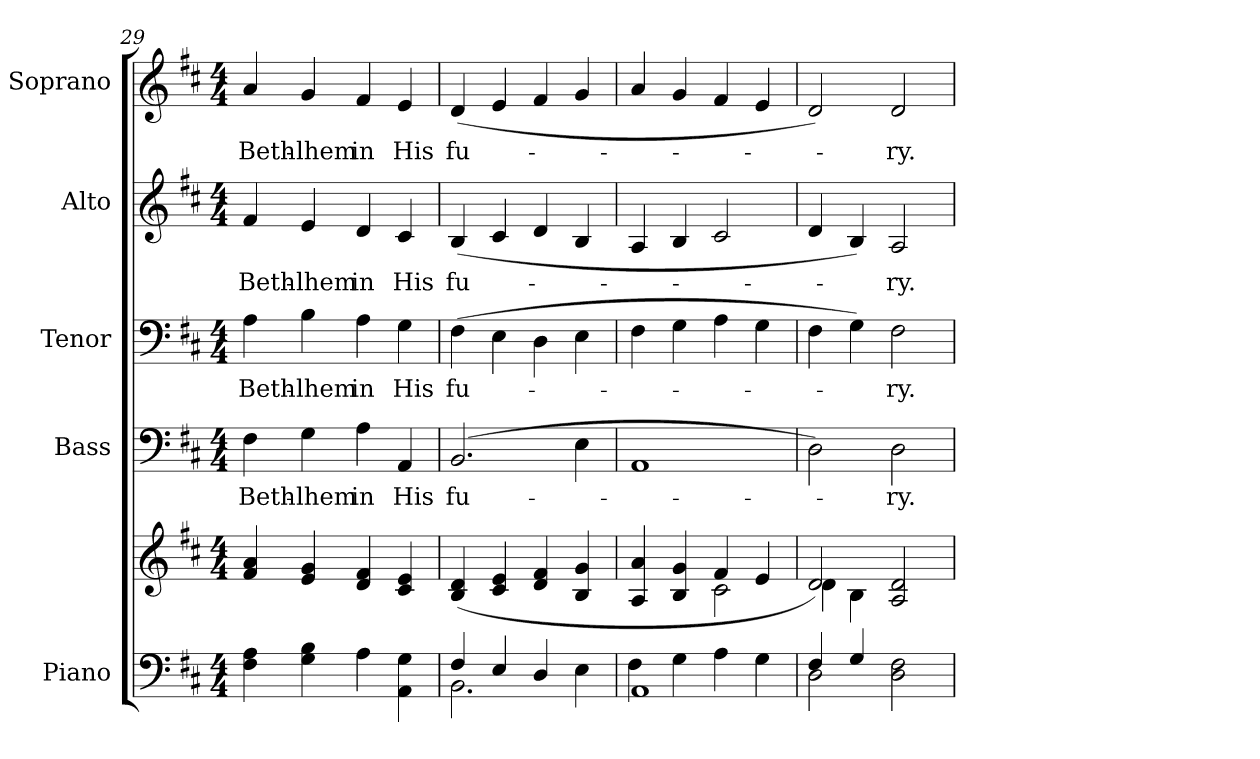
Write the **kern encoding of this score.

**kern	**kern	**kern	**text	**kern	**text	**kern	**text	**kern	**text
*part5	*part5	*part4	*part4	*part3	*part3	*part2	*part2	*part1	*part1
*staff6	*staff5	*staff4	*staff4	*staff3	*staff3	*staff2	*staff2	*staff1	*staff1
*I"Piano	*	*I"Bass	*	*I"Tenor	*	*I"Alto	*	*I"Soprano	*
*I'Pno.	*	*I'B.	*	*I'T.	*	*I'A.	*	*I'S.	*
!!LO:PB:g=z
*clefF4	*clefG2	*clefF4	*	*clefF4	*	*clefG2	*	*clefG2	*
*k[f#c#]	*k[f#c#]	*k[f#c#]	*	*k[f#c#]	*	*k[f#c#]	*	*k[f#c#]	*
*D:	*D:	*D:	*	*D:	*	*D:	*	*D:	*
*M4/4	*M4/4	*M4/4	*	*M4/4	*	*M4/4	*	*M4/4	*
=29	=29	=29	=29	=29	=29	=29	=29	=29	=29
!	!	!	!LO:LY:b:color=#000000	!	!	!	!	!	!
!	!	!	!	!	!LO:LY:b:color=#000000	!	!	!	!
!	!	!	!	!	!	!	!LO:LY:b:color=#000000	!	!
!	!	!	!	!	!	!	!	!	!LO:LY:b:color=#000000
4F#i\ 4Ai	4f#i/ 4ai	4F#i\	Beth-	4Ai\	Beth-	4f#i/	Beth-	4ai/	Beth-
!	!	!	!LO:LY:b:color=#000000	!	!	!	!	!	!
!	!	!	!	!	!LO:LY:b:color=#000000	!	!	!	!
!	!	!	!	!	!	!	!LO:LY:b:color=#000000	!	!
!	!	!	!	!	!	!	!	!	!LO:LY:b:color=#000000
4Gi\ 4Bi	4ei/ 4gi	4Gi\	-lhem	4Bi\	-lhem	4ei/	-lhem	4gi/	-lhem
!	!	!	!LO:LY:b:color=#000000	!	!	!	!	!	!
!	!	!	!	!	!LO:LY:b:color=#000000	!	!	!	!
!	!	!	!	!	!	!	!LO:LY:b:color=#000000	!	!
!	!	!	!	!	!	!	!	!	!LO:LY:b:color=#000000
4Ai\	4di/ 4f#i	4Ai\	in	4Ai\	in	4di/	in	4f#i/	in
!	!	!	!LO:LY:b:color=#000000	!	!	!	!	!	!
!	!	!	!	!	!LO:LY:b:color=#000000	!	!	!	!
!	!	!	!	!	!	!	!LO:LY:b:color=#000000	!	!
!	!	!	!	!	!	!	!	!	!LO:LY:b:color=#000000
4AAi\ 4Gi	4c#i/ 4ei	4AAi/	His	4Gi\	His	4c#i/	His	4ei/	His
=30	=30	=30	=30	=30	=30	=30	=30	=30	=30
*^	*	*	*	*	*	*	*	*	*
!	!	!	!	!LO:LY:b:color=#000000	!	!	!	!	!	!
!	!	!	!	!	!	!LO:LY:b:color=#000000	!	!	!	!
!	!	!	!	!	!	!	!	!LO:LY:b:color=#000000	!	!
!	!	!	!	!	!	!	!	!	!	!LO:LY:b:color=#000000
4F#i/	2.BBi\	(4Bi/ 4di	(2.BBi/	fu-	(4F#i\	fu-	(4Bi/	fu-	(4di/	fu-
4Ei/	.	4c#i/ 4ei	.	.	4Ei\	.	4c#i/	.	4ei/	.
4Di/	.	4di/ 4f#i	.	.	4Di\	.	4di/	.	4f#i/	.
4Ei\	4ryy	4Bi/ 4gi	4Ei\	.	4Ei\	.	4Bi/	.	4gi/	.
!!LO:PB:g=z
=31	=31	=31	=31	=31	=31	=31	=31	=31	=31	=31
*	*	*^	*	*	*	*	*	*	*	*
1AAi	4F#i\	4Ai/ 4ai	2ryy	1AAi	.	4F#i\	.	4Ai/	.	4ai/	.
.	4Gi\	4Bi/ 4gi	.	.	.	4Gi\	.	4Bi/	.	4gi/	.
.	4Ai\	4f#i/	2c#i\	.	.	4Ai\	.	2c#i/	.	4f#i/	.
.	4Gi\	4ei/	.	.	.	4Gi\	.	.	.	4ei/	.
=32	=32	=32	=32	=32	=32	=32	=32	=32	=32	=32	=32
4F#i/	2Di\	2di/)	4di\	2Di\)	.	4F#i\	.	4di/	.	2di/)	.
4Gi/	.	.	4Bi\	.	.	4Gi\)	.	4Bi/)	.	.	.
!	!	!	!	!	!LO:LY:b:color=#000000	!	!	!	!	!	!
!	!	!	!	!	!	!	!LO:LY:b:color=#000000	!	!	!	!
!	!	!	!	!	!	!	!	!	!LO:LY:b:color=#000000	!	!
!	!	!	!	!	!	!	!	!	!	!	!LO:LY:b:color=#000000
2Di\ 2F#i	2ryy	2Ai/ 2di	2ryy	2Di\	-ry.	2F#i\	-ry.	2Ai/	-ry.	2di/	-ry.
*v	*v	*	*	*	*	*	*	*	*	*	*
*	*v	*v	*	*	*	*	*	*	*	*
=	=	=	=	=	=	=	=	=	=
*-	*-	*-	*-	*-	*-	*-	*-	*-	*-
